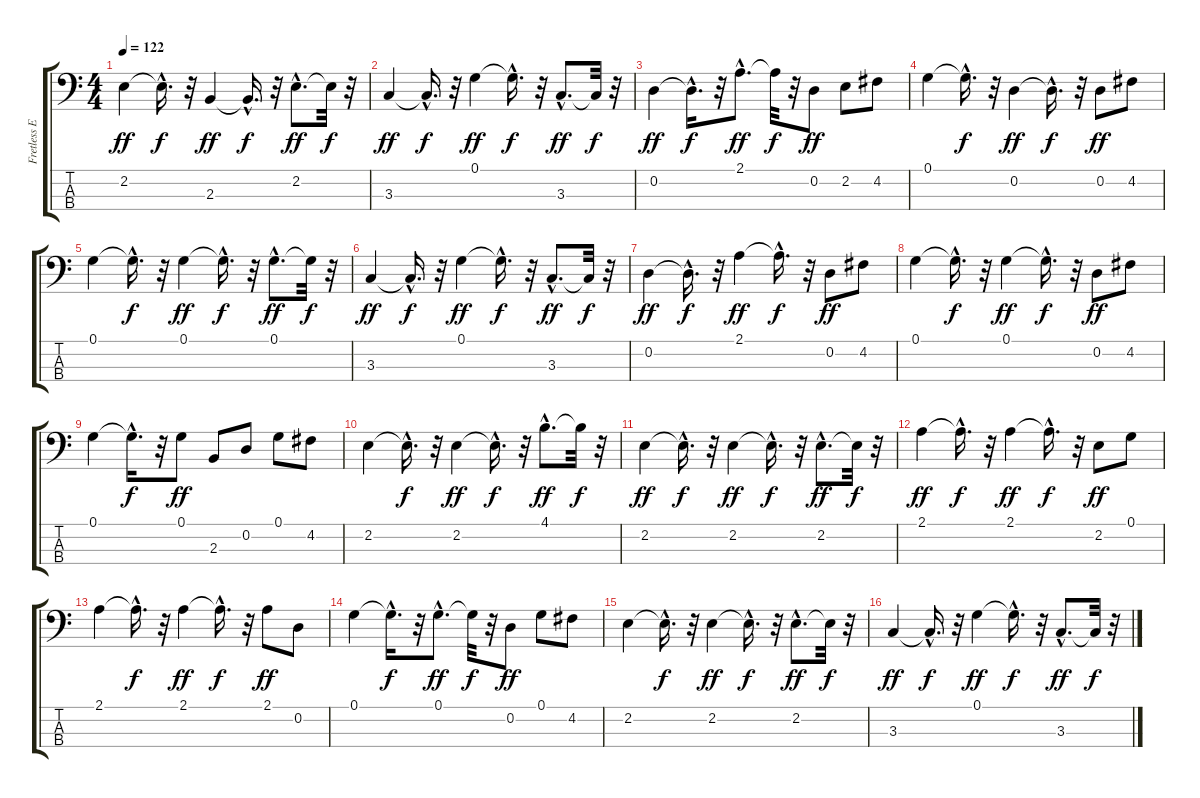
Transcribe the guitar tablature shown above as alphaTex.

\track ("Fretless E. Bass" "Fretless E") {instrument fretlessbass}
\staff {score tabs}
\tuning (G2 D2 A1 E1) {hide}
\ts (4 4)
\tempo 122
\clef f4
\ks c
2.2.4{dy ff} 2.2{hac t}.16{d dy f} r.32 2.3.4{dy ff} 2.3{hac t}.16{d dy f} r.32 2.2{hac}.8{d dy ff} 2.2{t}.32{dy f} r.32 |
3.3.4{dy ff} 3.3{hac t}.16{d dy f} r.32 0.1.4{dy ff} 0.1{hac t}.16{d dy f} r.32 3.3{hac}.8{d dy ff} 3.3{t}.32{dy f} r.32 |
0.2.4{dy ff} 0.2{hac t}.16{d dy f} r.32 2.1{hac}.8{d dy ff} 2.1{t}.32{dy f} r.32 0.2.8{dy ff} 2.2.8 4.2.8 |
0.1.4 0.1{hac t}.16{d dy f} r.32 0.2.4{dy ff} 0.2{hac t}.16{d dy f} r.32 0.2.8{dy ff} 4.2.8 |
0.1.4 0.1{hac t}.16{d dy f} r.32 0.1.4{dy ff} 0.1{hac t}.16{d dy f} r.32 0.1{hac}.8{d dy ff} 0.1{t}.32{dy f} r.32 |
3.3.4{dy ff} 3.3{hac t}.16{d dy f} r.32 0.1.4{dy ff} 0.1{hac t}.16{d dy f} r.32 3.3{hac}.8{d dy ff} 3.3{t}.32{dy f} r.32 |
0.2.4{dy ff} 0.2{hac t}.16{d dy f} r.32 2.1.4{dy ff} 2.1{hac t}.16{d dy f} r.32 0.2.8{dy ff} 4.2.8 |
0.1.4 0.1{hac t}.16{d dy f} r.32 0.1.4{dy ff} 0.1{hac t}.16{d dy f} r.32 0.2.8{dy ff} 4.2.8 |
0.1.4 0.1{hac t}.16{d dy f} r.32 0.1.8{dy ff} 2.3.8 0.2.8 0.1.8 4.2.8 |
2.2.4 2.2{hac t}.16{d dy f} r.32 2.2.4{dy ff} 2.2{hac t}.16{d dy f} r.32 4.1{hac}.8{d dy ff} 4.1{t}.32{dy f} r.32 |
2.2.4{dy ff} 2.2{hac t}.16{d dy f} r.32 2.2.4{dy ff} 2.2{hac t}.16{d dy f} r.32 2.2{hac}.8{d dy ff} 2.2{t}.32{dy f} r.32 |
2.1.4{dy ff} 2.1{hac t}.16{d dy f} r.32 2.1.4{dy ff} 2.1{hac t}.16{d dy f} r.32 2.2.8{dy ff} 0.1.8 |
2.1.4 2.1{hac t}.16{d dy f} r.32 2.1.4{dy ff} 2.1{hac t}.16{d dy f} r.32 2.1.8{dy ff} 0.2.8 |
0.1.4 0.1{hac t}.16{d dy f} r.32 0.1{hac}.8{d dy ff} 0.1{t}.32{dy f} r.32 0.2.8{dy ff} 0.1.8 4.2.8 |
2.2.4 2.2{hac t}.16{d dy f} r.32 2.2.4{dy ff} 2.2{hac t}.16{d dy f} r.32 2.2{hac}.8{d dy ff} 2.2{t}.32{dy f} r.32 |
3.3.4{dy ff} 3.3{hac t}.16{d dy f} r.32 0.1.4{dy ff} 0.1{hac t}.16{d dy f} r.32 3.3{hac}.8{d dy ff} 3.3{t}.32{dy f} r.32
